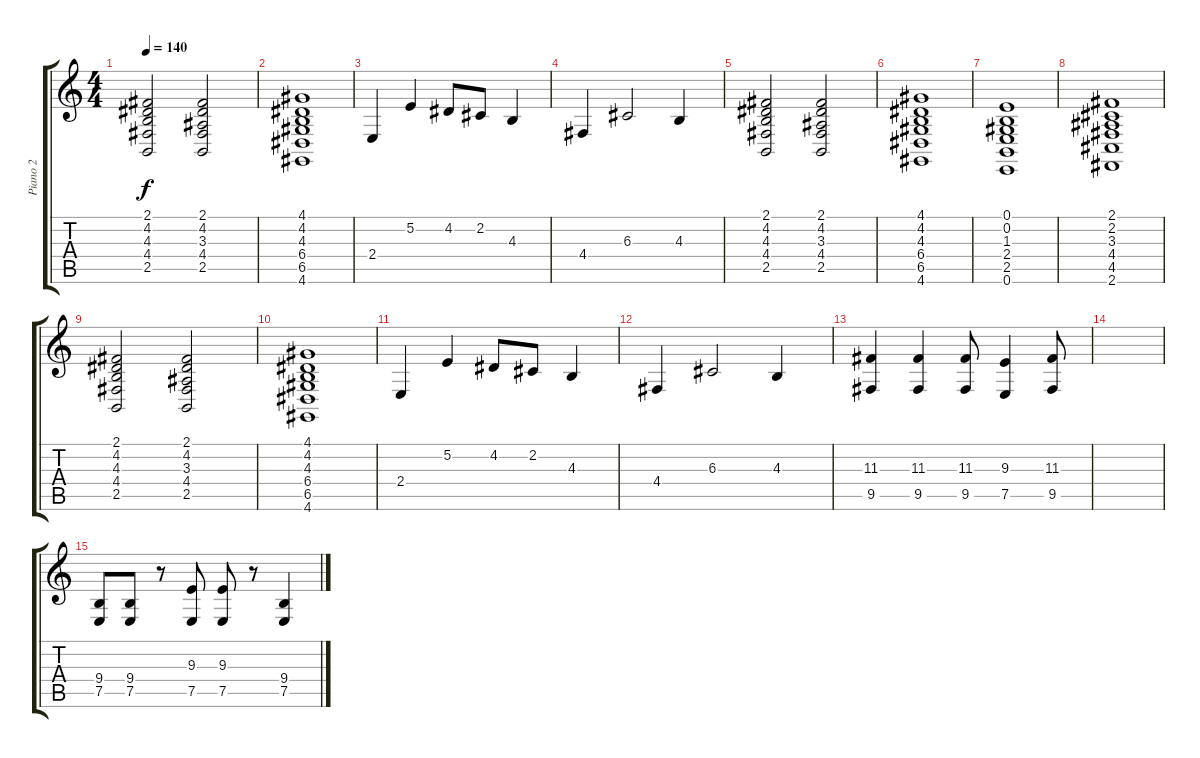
\track ("Piano 2" "Piano 2") {instrument brightacousticpiano}
\staff {score tabs}
\tuning (E4 B3 G3 D3 A2 E2) {hide}
\ts (4 4)
\tempo 140
\clef g2
\ks c
(2.1 4.2 4.3 4.4 2.5).2{dy f} (2.1 4.2 3.3 4.4 2.5).2 |
(4.1 4.2 4.3 6.4 6.5 4.6).1 |
2.4.4 5.2.4 4.2.8 2.2.8 4.3.4 |
4.4.4 6.3.2 4.3.4 |
(2.1 4.2 4.3 4.4 2.5).2 (2.1 4.2 3.3 4.4 2.5).2 |
(4.1 4.2 4.3 6.4 6.5 4.6).1 |
(0.1 0.2 1.3 2.4 2.5 0.6).1 |
(2.1 2.2 3.3 4.4 4.5 2.6).1 |
(2.1 4.2 4.3 4.4 2.5).2 (2.1 4.2 3.3 4.4 2.5).2 |
(4.1 4.2 4.3 6.4 6.5 4.6).1 |
2.4.4 5.2.4 4.2.8 2.2.8 4.3.4 |
4.4.4 6.3.2 4.3.4 |
(11.3 9.5).4 (11.3 9.5).4 (11.3 9.5).8 (9.3 7.5).4 (11.3 9.5).8 |
|
(9.4 7.5).8 (9.4 7.5).8 r.8 (9.3 7.5).8 (9.3 7.5).8 r.8 (9.4 7.5).4
